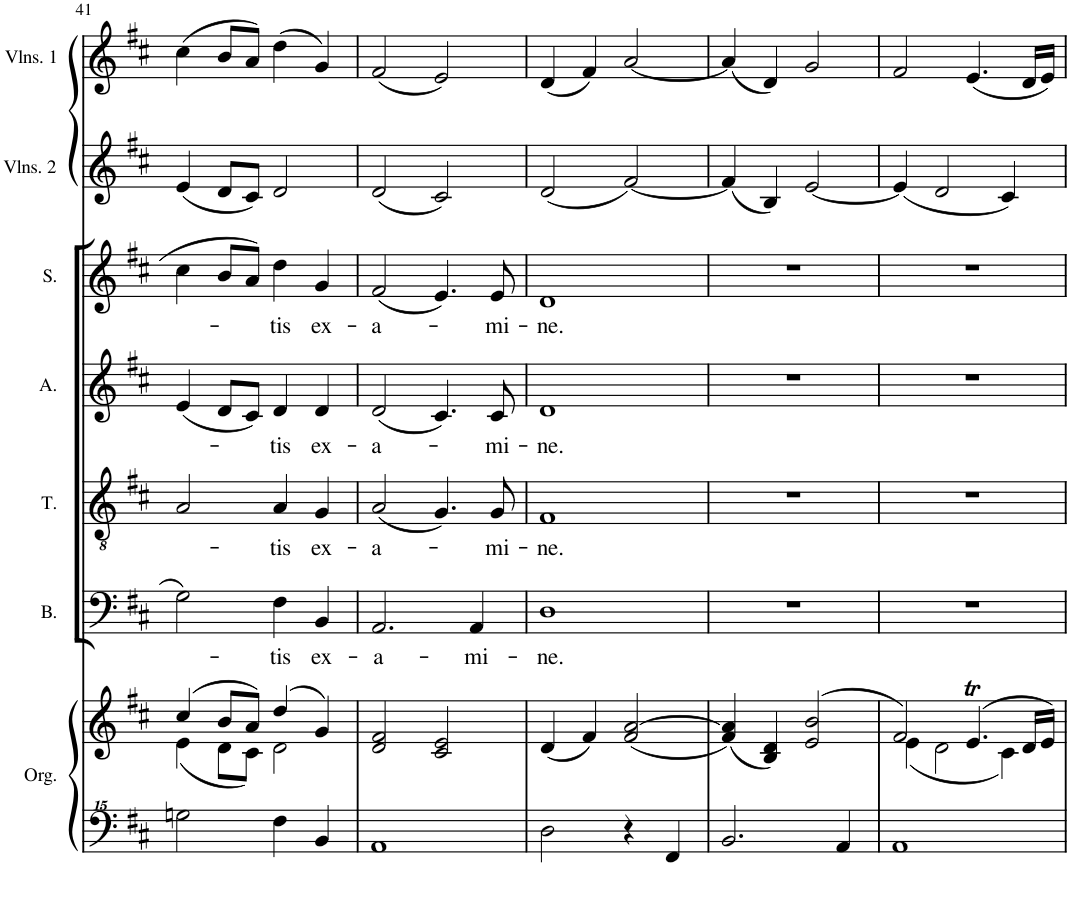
**kern	**kern	**kern	**text	**kern	**text	**kern	**text	**kern	**text	**kern	**kern
*part7	*part7	*part6	*part6	*part5	*part5	*part4	*part4	*part3	*part3	*part2	*part1
*staff8	*staff7	*staff6	*staff6	*staff5	*staff5	*staff4	*staff4	*staff3	*staff3	*staff2	*staff1
*I"Orgue	*	*I"Bass	*	*I"Tenor	*	*I"Alto	*	*I"Soprano	*	*I"Violins 2	*I"Violins 1
*I'Org.	*	*I'B.	*	*I'T.	*	*I'A.	*	*I'S.	*	*I'Vlns. 2	*I'Vlns. 1
!!LO:PB:g=z
*clefF^^4	*clefG2	*clefF4	*	*clefGv2	*	*clefG2	*	*clefG2	*	*clefG2	*clefG2
*k[f#c#]	*k[f#c#]	*k[f#c#]	*	*k[f#c#]	*	*k[f#c#]	*	*k[f#c#]	*	*k[f#c#]	*k[f#c#]
*M4/4	*M4/4	*M4/4	*	*M4/4	*	*M4/4	*	*M4/4	*	*M4/4	*M4/4
*met(c|)	*met(c|)	*met(c|)	*	*met(c|)	*	*met(c|)	*	*met(c|)	*	*met(c|)	*met(c|)
=41	=41	=41	=41	=41	=41	=41	=41	=41	=41	=41	=41
*	*^	*	*	*	*	*	*	*	*	*	*
2ggn\	(4cc#/	(4e\	2G\	.	2A/	.	(4e/	.	4cc#\	.	(4e/	(4cc#\
.	8b/L	8d\L	.	.	.	.	8d/L	.	8b/L	.	8d/L	8b/L
.	8a/J)	8c#\J)	.	.	.	.	8c#/J)	.	8a/J	.	8c#/J)	8a/J)
!	!	!	!	!LO:LY:b	!	!LO:LY:b	!	!LO:LY:b	!	!LO:LY:b	!	!
4ff#\	(4dd/	2d\	4F#\	-tis	4A/	-tis	4d/	-tis	4dd\	-tis	2d/	(4dd\
!	!	!	!	!LO:LY:b	!	!LO:LY:b	!	!LO:LY:b	!	!LO:LY:b	!	!
4b/	4g/)	.	4BB/	ex-	4G/	ex-	4d/	ex-	4g/	ex-	.	4g/)
*	*v	*v	*	*	*	*	*	*	*	*	*	*
=42	=42	=42	=42	=42	=42	=42	=42	=42	=42	=42	=42
!	!	!	!LO:LY:b	!	!LO:LY:b	!	!LO:LY:b	!	!LO:LY:b	!	!
1a	2d/ 2f#/	2.AA/	-a-	(2A/	-a-	(2d/	-a-	(2f#/	-a-	(2d/	(2f#/
.	2c#/ 2e/	.	.	4.G/)	.	4.c#/)	.	4.e/)	.	2c#/)	2e/)
!	!	!	!LO:LY:b	!	!	!	!	!	!	!	!
.	.	4AA/	-mi-	.	.	.	.	.	.	.	.
!	!	!	!	!	!LO:LY:b	!	!LO:LY:b	!	!LO:LY:b	!	!
.	.	.	.	8G/	-mi-	8c#/	-mi-	8e/	-mi-	.	.
=43	=43	=43	=43	=43	=43	=43	=43	=43	=43	=43	=43
!	!	!	!LO:LY:b	!	!LO:LY:b	!	!LO:LY:b	!	!LO:LY:b	!	!
2dd\	(4d/	1D	-ne.	1F#	-ne.	1d	-ne.	1d	-ne.	(2d/	(4d/
.	4f#/)	.	.	.	.	.	.	.	.	.	4f#/)
4r	(2f#/ [2a/	.	.	.	.	.	.	.	.	[2f#/)	[2a/
4f#/	.	.	.	.	.	.	.	.	.	.	.
=44	=44	=44	=44	=44	=44	=44	=44	=44	=44	=44	=44
2.b/	(4f#/ 4a/])	1r	.	1r	.	1r	.	1r	.	(4f#/]	(4a/]
.	4B/ 4d/)	.	.	.	.	.	.	.	.	4B/)	4d/)
.	(2e/ 2b/	.	.	.	.	.	.	.	.	[2e/	2g/
4a/	.	.	.	.	.	.	.	.	.	.	.
=45	=45	=45	=45	=45	=45	=45	=45	=45	=45	=45	=45
*	*^	*	*	*	*	*	*	*	*	*	*
1a	2f#/)	(4e\	1r	.	1r	.	1r	.	1r	.	(4e/]	2f#/
.	.	2d\	.	.	.	.	.	.	.	.	2d/	.
.	(4.eT/	.	.	.	.	.	.	.	.	.	.	(4.e/
.	.	4c#\)	.	.	.	.	.	.	.	.	4c#/)	.
.	16d/LL	.	.	.	.	.	.	.	.	.	.	16d/LL
.	16e/JJ)	.	.	.	.	.	.	.	.	.	.	16e/JJ)
*	*v	*v	*	*	*	*	*	*	*	*	*	*
=	=	=	=	=	=	=	=	=	=	=	=
*-	*-	*-	*-	*-	*-	*-	*-	*-	*-	*-	*-
